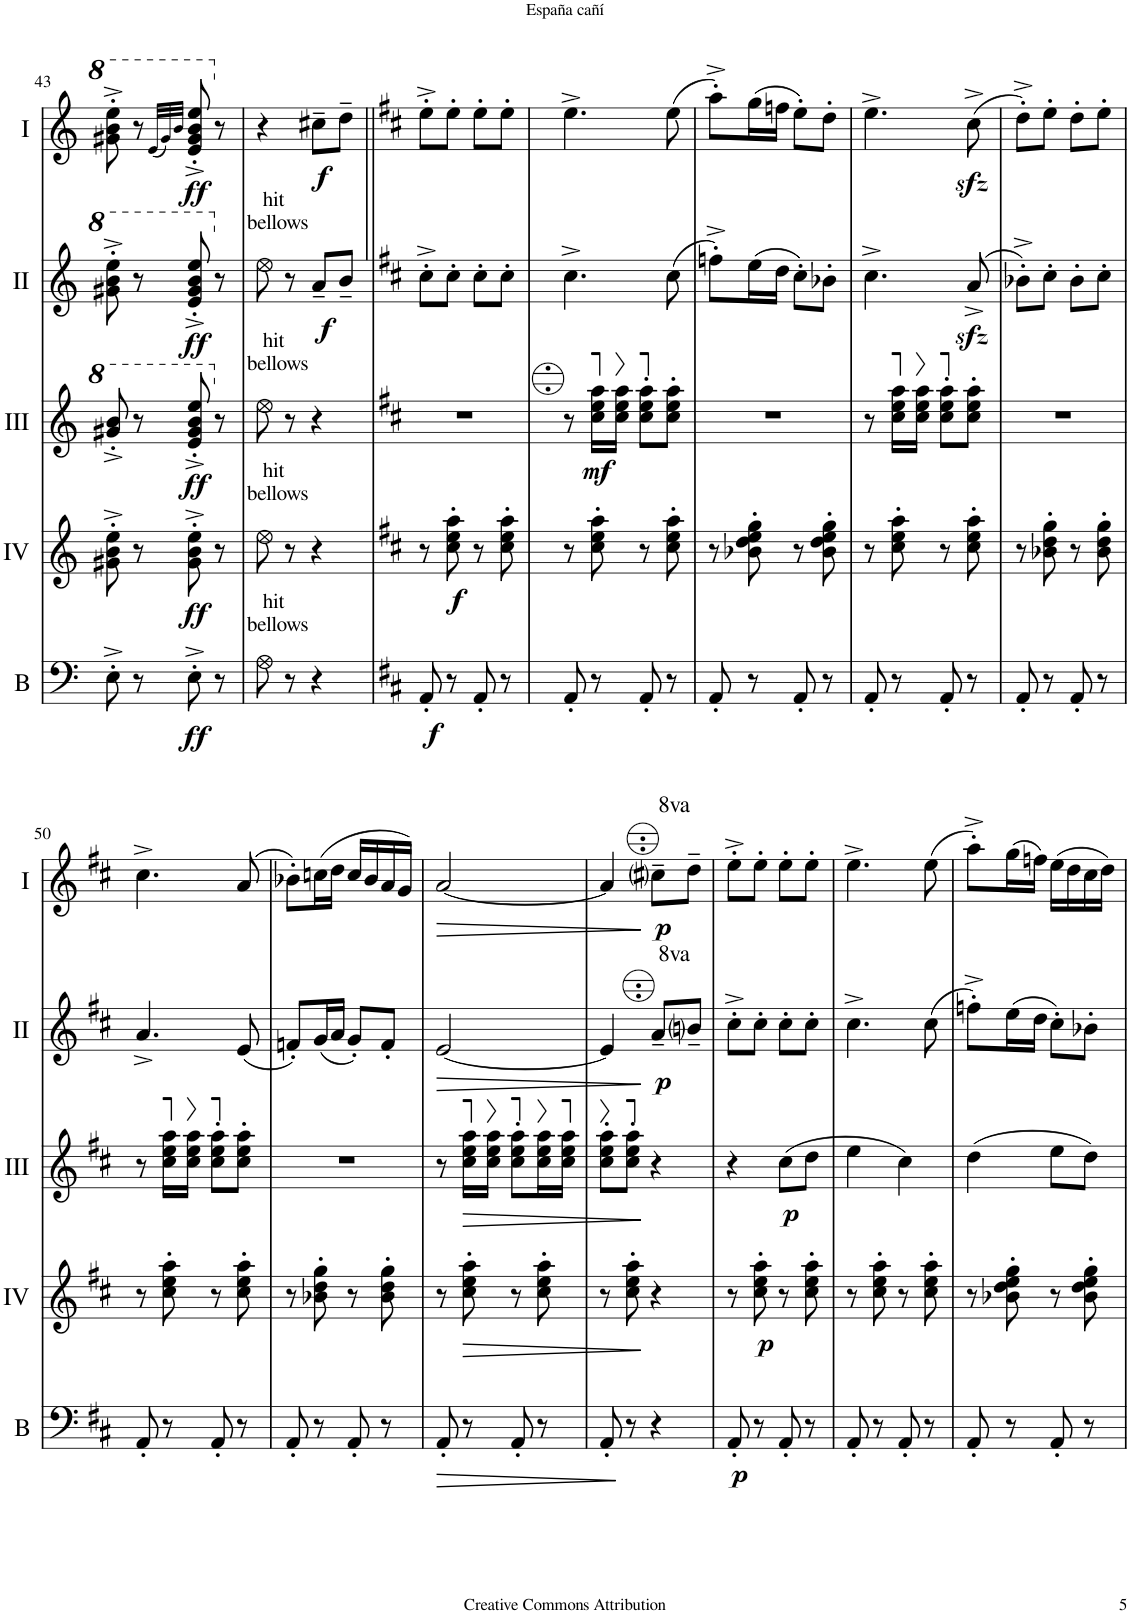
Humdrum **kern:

**kern	**dynam	**kern	**dynam	**kern	**dynam	**kern	**dynam	**kern	**dynam
*part5	*part5	*part4	*part4	*part3	*part3	*part2	*part2	*part1	*part1
*staff5	*staff5	*staff4	*staff4	*staff3	*staff3	*staff2	*staff2	*staff1	*staff1
*I"Bass	*	*I"Acc. 4	*	*I"Acc. 3	*	*I"Acc. 2	*	*I"Acc. 1	*
*I'B	*	*	*	*	*	*	*	*	*
!!LO:PB:g=z
*clefF4	*	*clefG2	*	*clefG2	*	*clefG2	*	*clefG2	*
*Trd7c12	*	*Trd7c12	*	*	*	*	*	*	*
*k[]	*	*k[]	*	*k[]	*	*k[]	*	*k[]	*
*M2/4	*	*M2/4	*	*M2/4	*	*M2/4	*	*M2/4	*
=43	=43	=43	=43	=43	=43	=43	=43	=43	=43
8E'^\	.	8g#X\'^ 8b\'^ 8ee\'^	.	8gg#X/'^ 8bb/'^	.	8gg#X\'^ 8bb\'^ 8eee\'^	.	8gg#X\'^ 8bb\'^ 8eee\'^	.
8r	.	8r	.	8r	.	8r	.	8r	.
.	.	.	.	.	.	.	.	(32qee/LLL	.
.	.	.	.	.	.	.	.	32qgg#/)	.
.	.	.	.	.	.	.	.	32qbb/JJJ	.
!	!LO:DY:b	!	!LO:DY:b	!	!LO:DY:b	!	!LO:DY:b	!	!LO:DY:b
8E'^\	ff	8g#\'^ 8b\'^ 8ee\'^	ff	8ee/'^ 8gg#/'^ 8bb/'^ 8eee/'^	ff	8ee/'^ 8gg#/'^ 8bb/'^ 8eee/'^	ff	8ee/'^ 8gg#/'^ 8bb/'^ 8eee/'^	ff
8r	.	8r	.	8r	.	8r	.	8r	.
=44	=44	=44	=44	=44	=44	=44	=44	=44	=44
!	!	!	!	!	!	!LO:TX:a:t=hit	!	!	!
!	!	!	!	!	!	!LO:TX:a:t=bellows	!	!	!
!	!	!	!	!LO:TX:a:t=hit	!	!	!	!	!
!	!	!	!	!LO:TX:a:t=bellows	!	!	!	!	!
!	!	!LO:TX:a:t=hit	!	!	!	!	!	!	!
!	!	!LO:TX:a:t=bellows	!	!	!	!	!	!	!
!LO:TX:a:t=hit	!	!	!	!	!	!	!	!	!
!LO:TX:a:t=bellows	!	!	!	!	!	!	!	!	!
8A\	.	8ee\	.	8ee\	.	8ee\	.	4r	.
8r	.	8r	.	8r	.	8r	.	.	.
!	!	!	!	!	!	!	!LO:DY:b	!	!LO:DY:b
4r	.	4r	.	4r	.	8a~/L	f	8cc#X~\L	f
.	.	.	.	.	.	8b~/J	.	8dd~\J	.
=45||	=45||	=45||	=45||	=45||	=45||	=45||	=45||	=45||	=45||
*k[f#c#]	*	*k[f#c#]	*	*k[f#c#]	*	*k[f#c#]	*	*k[f#c#]	*
!	!LO:DY:b	!	!	!	!	!	!	!	!
8AA'/	f	8r	.	2r	.	8cc#'^\L	.	8ee'^\L	.
!	!	!	!LO:DY:b	!	!	!	!	!	!
8r	.	8cc#\' 8ee\' 8aa\'	f	.	.	8cc#'\J	.	8ee'\J	.
8AA'/	.	8r	.	.	.	8cc#'\L	.	8ee'\L	.
8r	.	8cc#\' 8ee\' 8aa\'	.	.	.	8cc#'\J	.	8ee'\J	.
=46	=46	=46	=46	=46	=46	=46	=46	=46	=46
8AA'/	.	8r	.	8r	.	4.cc#^\	.	4.ee^\	.
!	!	!	!	!	!LO:DY:b	!	!	!	!
8r	.	8cc#\' 8ee\' 8aa\'	.	16cc#\ 16ee\ 16aa\LL	mf	.	.	.	.
.	.	.	.	16cc#\ 16ee\ 16aa\JJ	.	.	.	.	.
8AA'/	.	8r	.	8cc#\' 8ee\' 8aa\'L	.	.	.	.	.
8r	.	8cc#\' 8ee\' 8aa\'	.	8cc#\' 8ee\' 8aa\'J	.	(8cc#\	.	(8ee\	.
=47	=47	=47	=47	=47	=47	=47	=47	=47	=47
8AA'/	.	8r	.	2r	.	8ffn'^\L)	.	8aa'^\L)	.
8r	.	8b-X\' 8dd\' 8ee\' 8gg\'	.	.	.	(16ee\L	.	(16gg\L	.
.	.	.	.	.	.	16dd\JJ	.	16ffn\JJ	.
8AA'/	.	8r	.	.	.	8cc#'\L)	.	8ee'\L)	.
8r	.	8b-\' 8dd\' 8ee\' 8gg\'	.	.	.	8b-X'\J	.	8dd'\J	.
=48	=48	=48	=48	=48	=48	=48	=48	=48	=48
8AA'/	.	8r	.	8r	.	4.cc#^\	.	4.ee^\	.
8r	.	8cc#\' 8ee\' 8aa\'	.	16cc#\ 16ee\ 16aa\LL	.	.	.	.	.
.	.	.	.	16cc#\ 16ee\ 16aa\JJ	.	.	.	.	.
8AA'/	.	8r	.	8cc#\' 8ee\' 8aa\'L	.	.	.	.	.
8r	.	8cc#\' 8ee\' 8aa\'	.	8cc#\' 8ee\' 8aa\'J	.	(8azz<^/	.	(8cc#zz<^\	.
=49	=49	=49	=49	=49	=49	=49	=49	=49	=49
8AA'/	.	8r	.	2r	.	8b-X'^\L)	.	8dd'^\L)	.
8r	.	8b-X\' 8dd\' 8gg\'	.	.	.	8cc#'\J	.	8ee'\J	.
8AA'/	.	8r	.	.	.	8b-'\L	.	8dd'\L	.
8r	.	8b-\' 8dd\' 8gg\'	.	.	.	8cc#'\J	.	8ee'\J	.
!!LO:LB:g=z
=50	=50	=50	=50	=50	=50	=50	=50	=50	=50
8AA'/	.	8r	.	8r	.	4.a^/	.	4.cc#^\	.
8r	.	8cc#\' 8ee\' 8aa\'	.	16cc#\ 16ee\ 16aa\LL	.	.	.	.	.
.	.	.	.	16cc#\ 16ee\ 16aa\JJ	.	.	.	.	.
8AA'/	.	8r	.	8cc#\' 8ee\' 8aa\'L	.	.	.	.	.
8r	.	8cc#\' 8ee\' 8aa\'	.	8cc#\' 8ee\' 8aa\'J	.	(8e/	.	(8a/	.
=51	=51	=51	=51	=51	=51	=51	=51	=51	=51
8AA'/	.	8r	.	2r	.	8fn'/L)	.	8b-X'\L)	.
8r	.	8b-X\' 8dd\' 8gg\'	.	.	.	(16g/L	.	(16ccn\L	.
.	.	.	.	.	.	16a/JJ	.	16dd\JJ	.
8AA'/	.	8r	.	.	.	8g'/L)	.	16cc/LL	.
.	.	.	.	.	.	.	.	16b-/	.
8r	.	8b-\' 8dd\' 8gg\'	.	.	.	8f'/J	.	16a/	.
.	.	.	.	.	.	.	.	16g/JJ)	.
=52	=52	=52	=52	=52	=52	=52	=52	=52	=52
!	!LO:HP:b	!	!	!	!	!	!LO:HP:b	!	!LO:HP:b
8AA'/	>	8r	.	8r	.	[2e/	>	[2a/	>
!	!	!	!LO:HP:b	!	!LO:HP:b	!	!	!	!
8r	.	8cc#\' 8ee\' 8aa\'	>	16cc#\ 16ee\ 16aa\LL	>	.	.	.	.
.	.	.	.	16cc#\ 16ee\ 16aa\JJ	.	.	.	.	.
8AA'/	.	8r	.	8cc#\' 8ee\' 8aa\'L	.	.	.	.	.
8r	.	8cc#\' 8ee\' 8aa\'	.	16cc#\ 16ee\ 16aa\L	.	.	.	.	.
.	.	.	.	16cc#\ 16ee\ 16aa\JJ	.	.	.	.	.
=53	=53	=53	=53	=53	=53	=53	=53	=53	=53
8AA'/	.	8r	.	8cc#\' 8ee\' 8aa\'L	.	4e/]	.	4a/]	.
8r	]	8cc#\' 8ee\' 8aa\'	.	8cc#\' 8ee\' 8aa\'J	.	.	.	.	.
!	!	!	!	!	!	!	!	!LO:TX:a:t=8va	!
!	!	!	!	!	!	!LO:TX:a:t=8va	!	!	!
!	!	!	!	!	!	!	!LO:DY:n=1:b	!	!LO:DY:n=1:b
4r	.	4r	]	4r	]	8a~/L	] p	8cc#i~\L	] p
.	.	.	.	.	.	8bni~/J	.	8dd~\J	.
=54	=54	=54	=54	=54	=54	=54	=54	=54	=54
!	!LO:DY:b	!	!	!	!	!	!	!	!
8AA'/	p	8r	.	4r	.	8cc#'^\L	.	8ee'^\L	.
!	!	!	!LO:DY:b	!	!	!	!	!	!
8r	.	8cc#\' 8ee\' 8aa\'	p	.	.	8cc#'\J	.	8ee'\J	.
!	!	!	!	!	!LO:DY:b	!	!	!	!
8AA'/	.	8r	.	(8cc#\L	p	8cc#'\L	.	8ee'\L	.
8r	.	8cc#\' 8ee\' 8aa\'	.	8dd\J	.	8cc#'\J	.	8ee'\J	.
=55	=55	=55	=55	=55	=55	=55	=55	=55	=55
8AA'/	.	8r	.	4ee\	.	4.cc#^\	.	4.ee^\	.
8r	.	8cc#\' 8ee\' 8aa\'	.	.	.	.	.	.	.
8AA'/	.	8r	.	4cc#\)	.	.	.	.	.
8r	.	8cc#\' 8ee\' 8aa\'	.	.	.	(8cc#\	.	(8ee\	.
=56	=56	=56	=56	=56	=56	=56	=56	=56	=56
8AA'/	.	8r	.	(4dd\	.	8ffn'^\L)	.	8aa'^\L)	.
8r	.	8b-X\' 8dd\' 8ee\' 8gg\'	.	.	.	(16ee\L	.	(16gg\L	.
.	.	.	.	.	.	16dd\JJ	.	16ffn\JJ)	.
8AA'/	.	8r	.	8ee\L	.	8cc#'\L)	.	(16ee\LL	.
.	.	.	.	.	.	.	.	16dd\	.
8r	.	8b-\' 8dd\' 8ee\' 8gg\'	.	8dd\J)	.	8b-X'\J	.	16cc#\	.
.	.	.	.	.	.	.	.	16dd\JJ)	.
=	=	=	=	=	=	=	=	=	=
*-	*-	*-	*-	*-	*-	*-	*-	*-	*-
